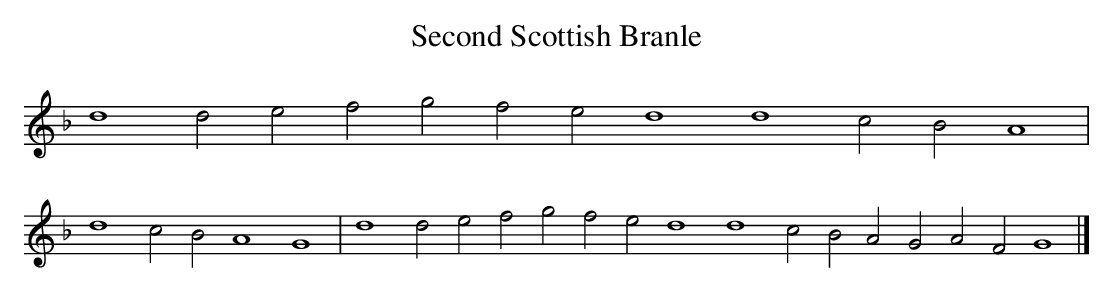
X:1
T: Second Scottish Branle
M:none
L:1/2
K:F
d2 d e f g f e d2 d2 c B A2 |
d2 c B A2 G2 | d2 d e f g f e d2 d2 c B A G A F G2 |]
